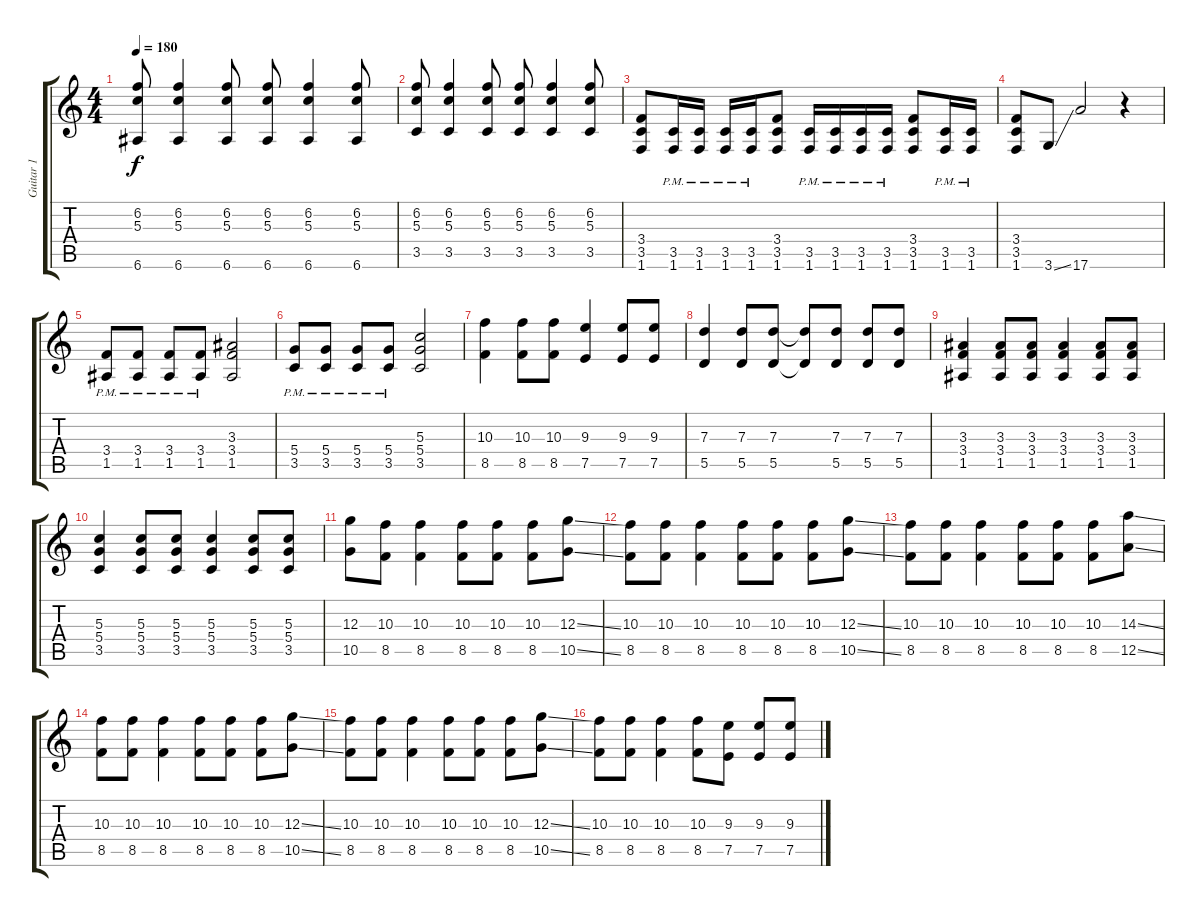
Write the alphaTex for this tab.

\track ("Guitar 1" "Guitar 1") {instrument overdrivenguitar}
\staff {score tabs}
\tuning (E4 B3 G3 D3 A2 E2) {hide}
\ts (4 4)
\tempo 180
\clef g2
\ks c
(6.2 5.3 6.6).8{dy f} (6.2 5.3 6.6).4 (6.2 5.3 6.6).8 (6.2 5.3 6.6).8 (6.2 5.3 6.6).4 (6.2 5.3 6.6).8 |
(6.2 5.3 3.5).8 (6.2 5.3 3.5).4 (6.2 5.3 3.5).8 (6.2 5.3 3.5).8 (6.2 5.3 3.5).4 (6.2 5.3 3.5).8 |
(3.4 3.5 1.6).8 (3.5{pm} 1.6{pm}).16{instrument electricguitarmuted} (3.5{pm} 1.6{pm}).16 (3.5{pm} 1.6{pm}).16 (3.5{pm} 1.6{pm}).16 (3.4 3.5 1.6).8{instrument overdrivenguitar} (3.5{pm} 1.6{pm}).16{instrument electricguitarmuted} (3.5{pm} 1.6{pm}).16 (3.5{pm} 1.6{pm}).16 (3.5{pm} 1.6{pm}).16 (3.4 3.5 1.6).8{instrument overdrivenguitar} (3.5{pm} 1.6{pm}).16{instrument electricguitarmuted} (3.5{pm} 1.6{pm}).16 |
(3.4 3.5 1.6).8{instrument overdrivenguitar} 3.6{ss}.8 17.6.2 r.4 |
(3.4{pm} 1.5{pm}).8{instrument electricguitarmuted} (3.4{pm} 1.5{pm}).8 (3.4{pm} 1.5{pm}).8 (3.4{pm} 1.5{pm}).8 (3.3 3.4 1.5).2{instrument overdrivenguitar} |
(5.4{pm} 3.5{pm}).8{instrument electricguitarmuted} (5.4{pm} 3.5{pm}).8 (5.4{pm} 3.5{pm}).8 (5.4{pm} 3.5{pm}).8 (5.3 5.4 3.5).2{instrument overdrivenguitar} |
(10.3 8.5).4 (10.3 8.5).8 (10.3 8.5).8 (9.3 7.5).4 (9.3 7.5).8 (9.3 7.5).8 |
(7.3 5.5).4 (7.3 5.5).8 (7.3 5.5).8 (7.3{t} 5.5{t}).8 (7.3 5.5).8 (7.3 5.5).8 (7.3 5.5).8 |
(3.3 3.4 1.5).4 (3.3 3.4 1.5).8 (3.3 3.4 1.5).8 (3.3 3.4 1.5).4 (3.3 3.4 1.5).8 (3.3 3.4 1.5).8 |
(5.3 5.4 3.5).4 (5.3 5.4 3.5).8 (5.3 5.4 3.5).8 (5.3 5.4 3.5).4 (5.3 5.4 3.5).8 (5.3 5.4 3.5).8 |
(12.3 10.5).8 (10.3 8.5).8 (10.3 8.5).4 (10.3 8.5).8 (10.3 8.5).8 (10.3 8.5).8 (12.3{ss} 10.5{ss}).8 |
(10.3 8.5).8 (10.3 8.5).8 (10.3 8.5).4 (10.3 8.5).8 (10.3 8.5).8 (10.3 8.5).8 (12.3{ss} 10.5{ss}).8 |
(10.3 8.5).8 (10.3 8.5).8 (10.3 8.5).4 (10.3 8.5).8 (10.3 8.5).8 (10.3 8.5).8 (14.3{ss} 12.5{ss}).8 |
(10.3 8.5).8 (10.3 8.5).8 (10.3 8.5).4 (10.3 8.5).8 (10.3 8.5).8 (10.3 8.5).8 (12.3{ss} 10.5{ss}).8 |
(10.3 8.5).8 (10.3 8.5).8 (10.3 8.5).4 (10.3 8.5).8 (10.3 8.5).8 (10.3 8.5).8 (12.3{ss} 10.5{ss}).8 |
(10.3 8.5).8 (10.3 8.5).8 (10.3 8.5).4 (10.3 8.5).8 (9.3 7.5).8 (9.3 7.5).8 (9.3 7.5).8
